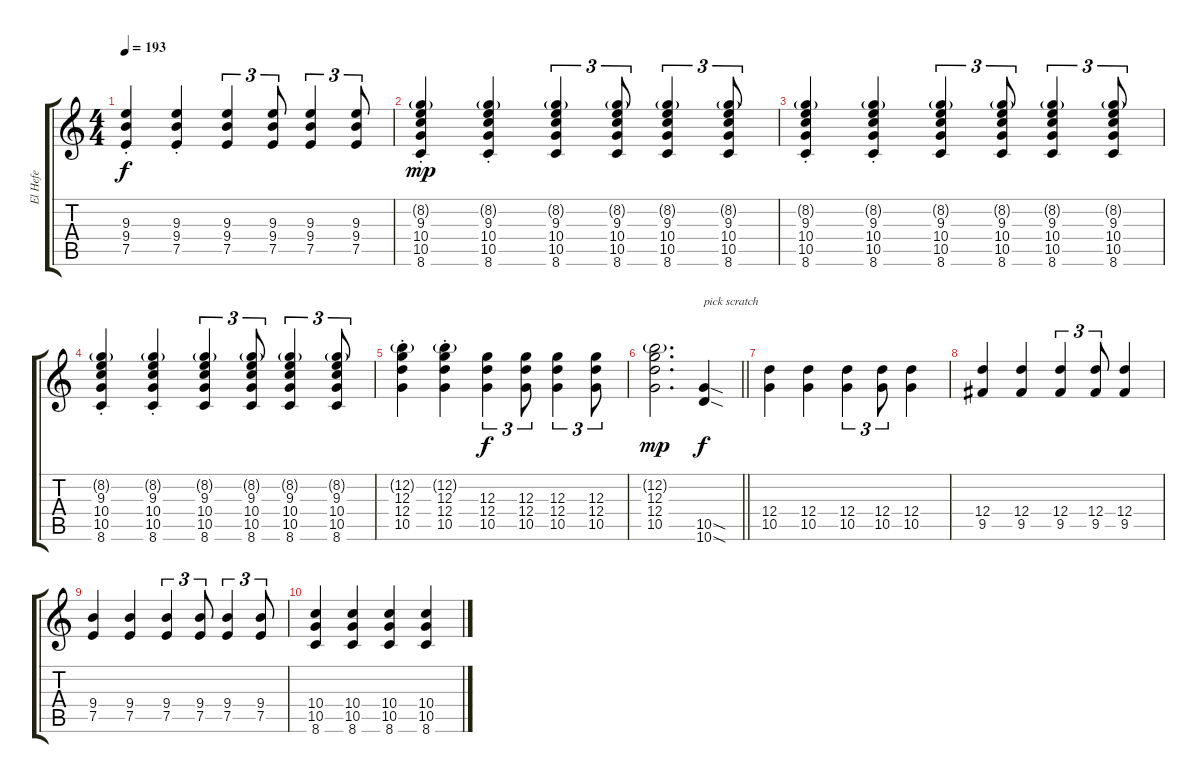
\track ("El Hefe" "El Hefe") {instrument distortionguitar}
\staff {score tabs}
\tuning (E4 B3 G3 D3 A2 E2) {hide}
\ts (4 4)
\tempo 193
\clef g2
\ks c
(9.3{st} 9.4{st} 7.5{st}).4{dy f} (9.3{st} 9.4{st} 7.5{st}).4 (9.3 9.4 7.5).4{tu (3 2)} (9.3 9.4 7.5).8{tu (3 2)} (9.3 9.4 7.5).4{tu (3 2)} (9.3 9.4 7.5).8{tu (3 2)} |
(8.2{g st} 9.3{st} 10.4{st} 10.5{st} 8.6{st}).4{dy mp} (8.2{g st} 9.3{st} 10.4{st} 10.5{st} 8.6{st}).4 (8.2{g} 9.3 10.4 10.5 8.6).4{tu (3 2)} (8.2{g} 9.3 10.4 10.5 8.6).8{tu (3 2)} (8.2{g} 9.3 10.4 10.5 8.6).4{tu (3 2)} (8.2{g} 9.3 10.4 10.5 8.6).8{tu (3 2)} |
(8.2{g st} 9.3{st} 10.4{st} 10.5{st} 8.6{st}).4 (8.2{g st} 9.3{st} 10.4{st} 10.5{st} 8.6{st}).4 (8.2{g} 9.3 10.4 10.5 8.6).4{tu (3 2)} (8.2{g} 9.3 10.4 10.5 8.6).8{tu (3 2)} (8.2{g} 9.3 10.4 10.5 8.6).4{tu (3 2)} (8.2{g} 9.3 10.4 10.5 8.6).8{tu (3 2)} |
(8.2{g st} 9.3{st} 10.4{st} 10.5{st} 8.6{st}).4 (8.2{g st} 9.3{st} 10.4{st} 10.5{st} 8.6{st}).4 (8.2{g} 9.3 10.4 10.5 8.6).4{tu (3 2)} (8.2{g} 9.3 10.4 10.5 8.6).8{tu (3 2)} (8.2{g} 9.3 10.4 10.5 8.6).4{tu (3 2)} (8.2{g} 9.3 10.4 10.5 8.6).8{tu (3 2)} |
(12.2{g st} 12.3{st} 12.4{st} 10.5{st}).4 (12.2{g st} 12.3{st} 12.4{st} 10.5{st}).4 (12.3 12.4 10.5).4{tu (3 2) dy f} (12.3 12.4 10.5).8{tu (3 2)} (12.3 12.4 10.5).4{tu (3 2)} (12.3 12.4 10.5).8{tu (3 2)} |
\barLineRight lightlight
(12.2{g} 12.3 12.4 10.5).2{d dy mp} (10.5{sod} 10.6{sod}).4{txt "pick scratch" dy f} |
\section ("" "")
(12.4 10.5).4 (12.4 10.5).4 (12.4 10.5).4{tu (3 2)} (12.4 10.5).8{tu (3 2)} (12.4 10.5).4 |
(12.4 9.5).4 (12.4 9.5).4 (12.4 9.5).4{tu (3 2)} (12.4 9.5).8{tu (3 2)} (12.4 9.5).4 |
(9.4 7.5).4 (9.4 7.5).4 (9.4 7.5).4{tu (3 2)} (9.4 7.5).8{tu (3 2)} (9.4 7.5).4{tu (3 2)} (9.4 7.5).8{tu (3 2)} |
(10.4 10.5 8.6).4 (10.4 10.5 8.6).4 (10.4 10.5 8.6).4 (10.4 10.5 8.6).4
